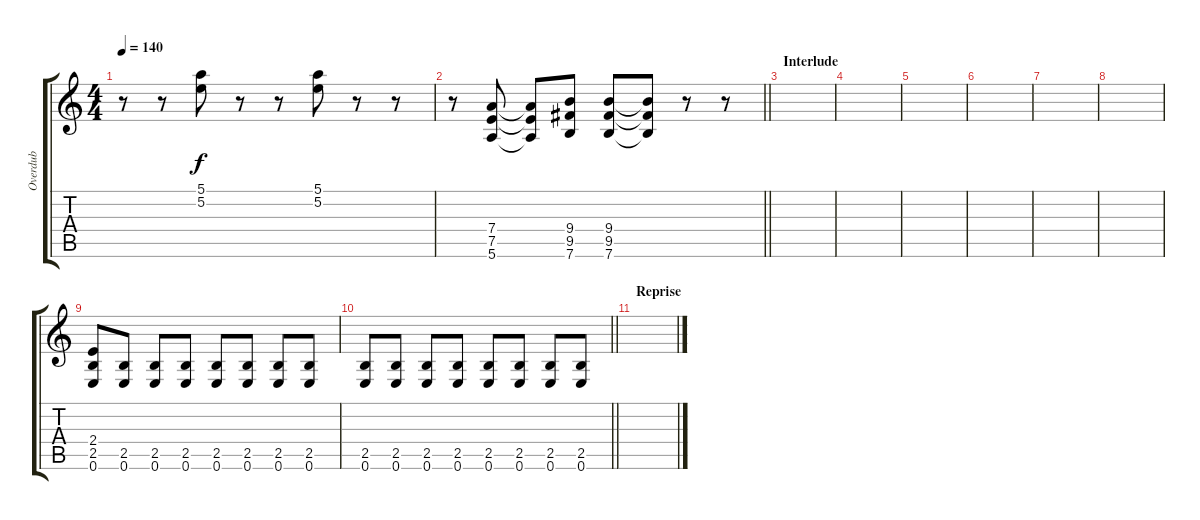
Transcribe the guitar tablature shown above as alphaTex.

\track ("Overdub" "Overdub") {mute instrument overdrivenguitar}
\staff {score tabs}
\tuning (E4 B3 G3 D3 A2 E2) {hide}
\ts (4 4)
\tempo 140
\clef g2
\ks c
r.8{dy f} r.8{volume 14} (5.1 5.2).8 r.8 r.8 (5.1 5.2).8 r.8{volume 7} r.8 |
\barLineRight lightlight
r.8 (7.4 7.5 5.6).8 (7.4{t} 7.5{t} 5.6{t}).8 (9.4 9.5 7.6).8 (9.4 9.5 7.6).8 (9.4{t} 9.5{t} 7.6{t}).8 r.8 r.8 |
\section ("" "Interlude")
|
|
|
|
|
|
(2.4 2.5 0.6).8{volume 16} (2.5 0.6).8 (2.5 0.6).8 (2.5 0.6).8 (2.5 0.6).8 (2.5 0.6).8 (2.5 0.6).8 (2.5 0.6).8 |
\barLineRight lightlight
(2.5 0.6).8 (2.5 0.6).8 (2.5 0.6).8 (2.5 0.6).8 (2.5 0.6).8 (2.5 0.6).8 (2.5 0.6).8 (2.5 0.6).8 |
\section ("" "Reprise")
